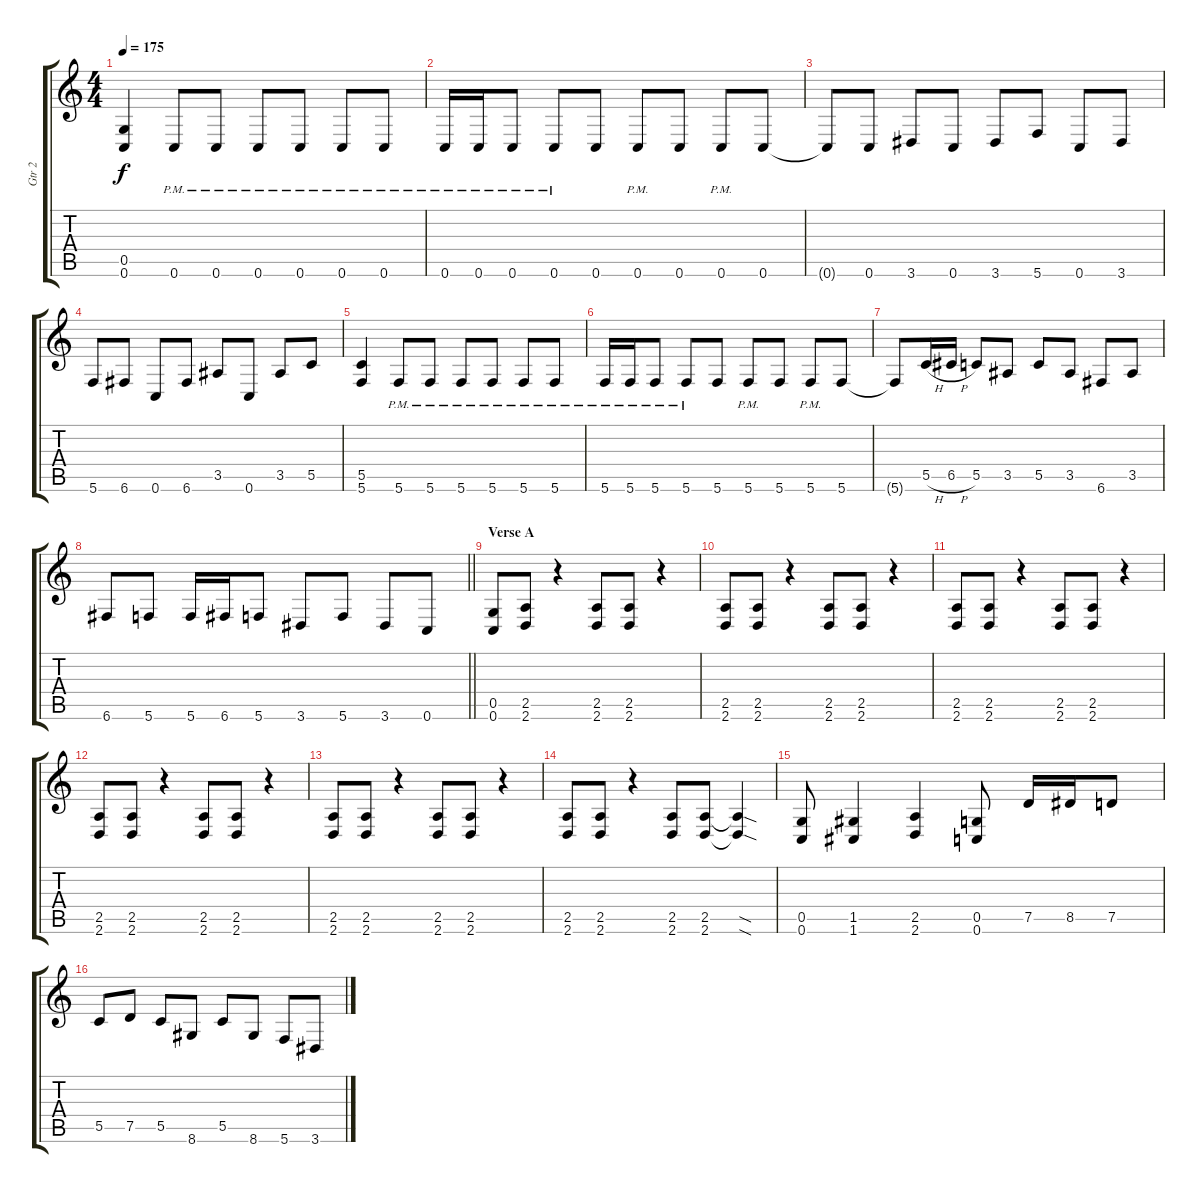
\track ("Gtr 2" "Gtr 2") {instrument distortionguitar}
\staff {score tabs}
\tuning (D4 A3 F3 C3 G2 C2) {hide}
\ts (4 4)
\tempo 175
\clef g2
\ks c
(0.5 0.6).4{dy f} 0.6{pm}.8 0.6{pm}.8 0.6{pm}.8 0.6{pm}.8 0.6{pm}.8 0.6{pm}.8 |
0.6{pm}.16 0.6{pm}.16 0.6{pm}.8 0.6{pm}.8 0.6.8 0.6{pm}.8 0.6.8 0.6{pm}.8 0.6.8 |
0.6{t}.8 0.6.8 3.6.8 0.6.8 3.6.8 5.6.8 0.6.8 3.6.8 |
5.6.8 6.6.8 0.6.8 6.6.8 3.5.8 0.6.8 3.5.8 5.5.8 |
(5.5 5.6).4 5.6{pm}.8 5.6{pm}.8 5.6{pm}.8 5.6{pm}.8 5.6{pm}.8 5.6{pm}.8 |
5.6{pm}.16 5.6{pm}.16 5.6{pm}.8 5.6{pm}.8 5.6.8 5.6{pm}.8 5.6.8 5.6{pm}.8 5.6.8 |
5.6{t}.8 5.5{h}.16 6.5{h}.16 5.5.8 3.5.8 5.5.8 3.5.8 6.6.8 3.5.8 |
\barLineRight lightlight
6.6.8 5.6.8 5.6.16 6.6.16 5.6.8 3.6.8 5.6.8 3.6.8 0.6.8 |
\section ("" "Verse A")
(0.5 0.6).8 (2.5 2.6).8 r.4 (2.5 2.6).8 (2.5 2.6).8 r.4 |
(2.5 2.6).8 (2.5 2.6).8 r.4 (2.5 2.6).8 (2.5 2.6).8 r.4 |
(2.5 2.6).8 (2.5 2.6).8 r.4 (2.5 2.6).8 (2.5 2.6).8 r.4 |
(2.5 2.6).8 (2.5 2.6).8 r.4 (2.5 2.6).8 (2.5 2.6).8 r.4 |
(2.5 2.6).8 (2.5 2.6).8 r.4 (2.5 2.6).8 (2.5 2.6).8 r.4 |
(2.5 2.6).8 (2.5 2.6).8 r.4 (2.5 2.6).8 (2.5 2.6).8 (2.5{sod t} 2.6{sod t}).4 |
(0.5 0.6).8 (1.5 1.6).4 (2.5 2.6).4 (0.5 0.6).8 7.5.16 8.5.16 7.5.8 |
5.5.8 7.5.8 5.5.8 8.6.8 5.5.8 8.6.8 5.6.8 3.6.8
